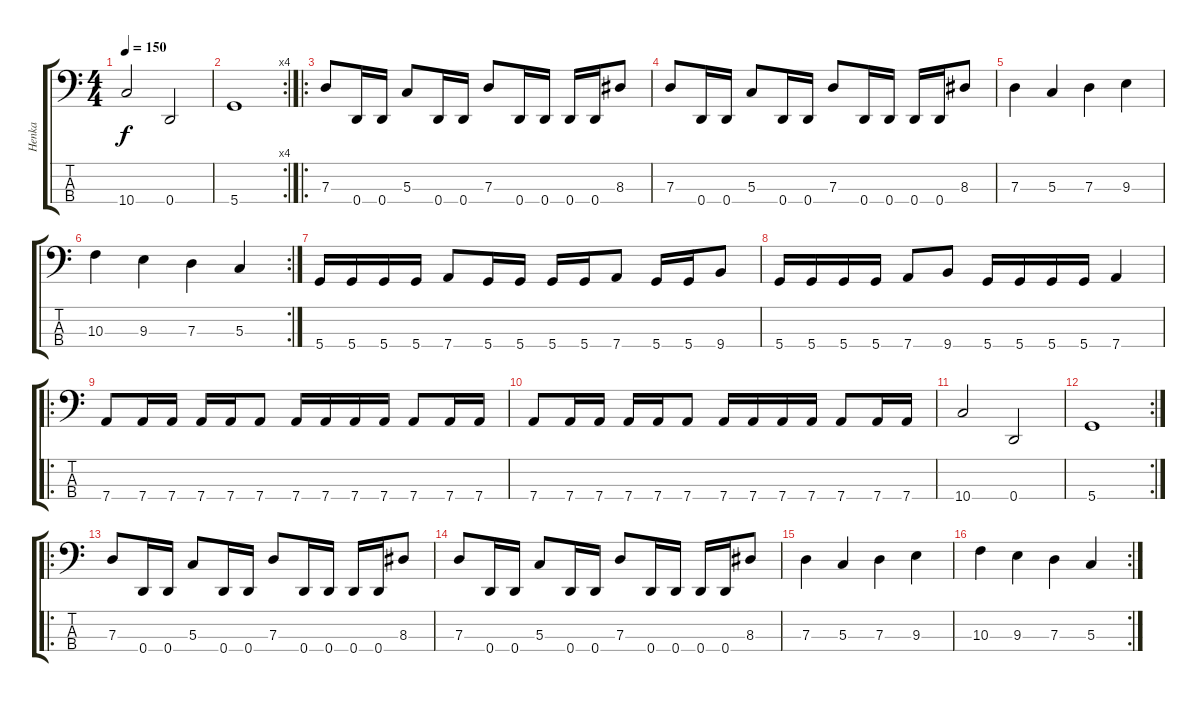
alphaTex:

\track ("Henka" "Henka") {instrument electricbasspick}
\staff {score tabs}
\tuning (F2 C2 G1 D1) {hide}
\ts (4 4)
\tempo 150
\clef f4
\ks c
10.4.2{dy f} 0.4.2 |
\rc 4
5.4.1 |
\ro
7.3.8 0.4.16 0.4.16 5.3.8 0.4.16 0.4.16 7.3.8 0.4.16 0.4.16 0.4.16 0.4.16 8.3.8 |
7.3.8 0.4.16 0.4.16 5.3.8 0.4.16 0.4.16 7.3.8 0.4.16 0.4.16 0.4.16 0.4.16 8.3.8 |
7.3.4 5.3.4 7.3.4 9.3.4 |
\rc 2
10.3.4 9.3.4 7.3.4 5.3.4 |
5.4.16 5.4.16 5.4.16 5.4.16 7.4.8 5.4.16 5.4.16 5.4.16 5.4.16 7.4.8 5.4.16 5.4.16 9.4.8 |
5.4.16 5.4.16 5.4.16 5.4.16 7.4.8 9.4.8 5.4.16 5.4.16 5.4.16 5.4.16 7.4.4 |
\ro
7.4.8 7.4.16 7.4.16 7.4.16 7.4.16 7.4.8 7.4.16 7.4.16 7.4.16 7.4.16 7.4.8 7.4.16 7.4.16 |
7.4.8 7.4.16 7.4.16 7.4.16 7.4.16 7.4.8 7.4.16 7.4.16 7.4.16 7.4.16 7.4.8 7.4.16 7.4.16 |
10.4.2 0.4.2 |
\rc 2
5.4.1 |
\ro
7.3.8 0.4.16 0.4.16 5.3.8 0.4.16 0.4.16 7.3.8 0.4.16 0.4.16 0.4.16 0.4.16 8.3.8 |
7.3.8 0.4.16 0.4.16 5.3.8 0.4.16 0.4.16 7.3.8 0.4.16 0.4.16 0.4.16 0.4.16 8.3.8 |
7.3.4 5.3.4 7.3.4 9.3.4 |
\rc 2
10.3.4 9.3.4 7.3.4 5.3.4
